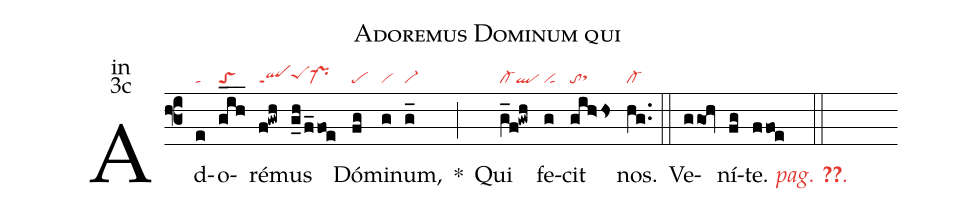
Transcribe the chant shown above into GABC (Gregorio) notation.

name:Adoremus Dominum qui;
office-part:in;
mode:3c;
nabc-lines:1;
%%
(f3) Ad(e|ta)o(gih___|toS)ré(f!gwh|qlppt1)mus(g_h/f_foe|peShhpr-) Dó(fg|pe)mi(g|vi)num,(g_|vi-) <sp>*</sp>(;) Qui(g_f!gwh|cl-ql) fe(g|vi``ta)cit(gih>hs|tosthh) nos.(hg..|cl-) (::) <nlba>Ve(ggoh)ní(fg)t{e}. <c><i>pag. <v>\pageref{M-ORIP3c}</v>.</i></c></nlba>(ffoe ::)
